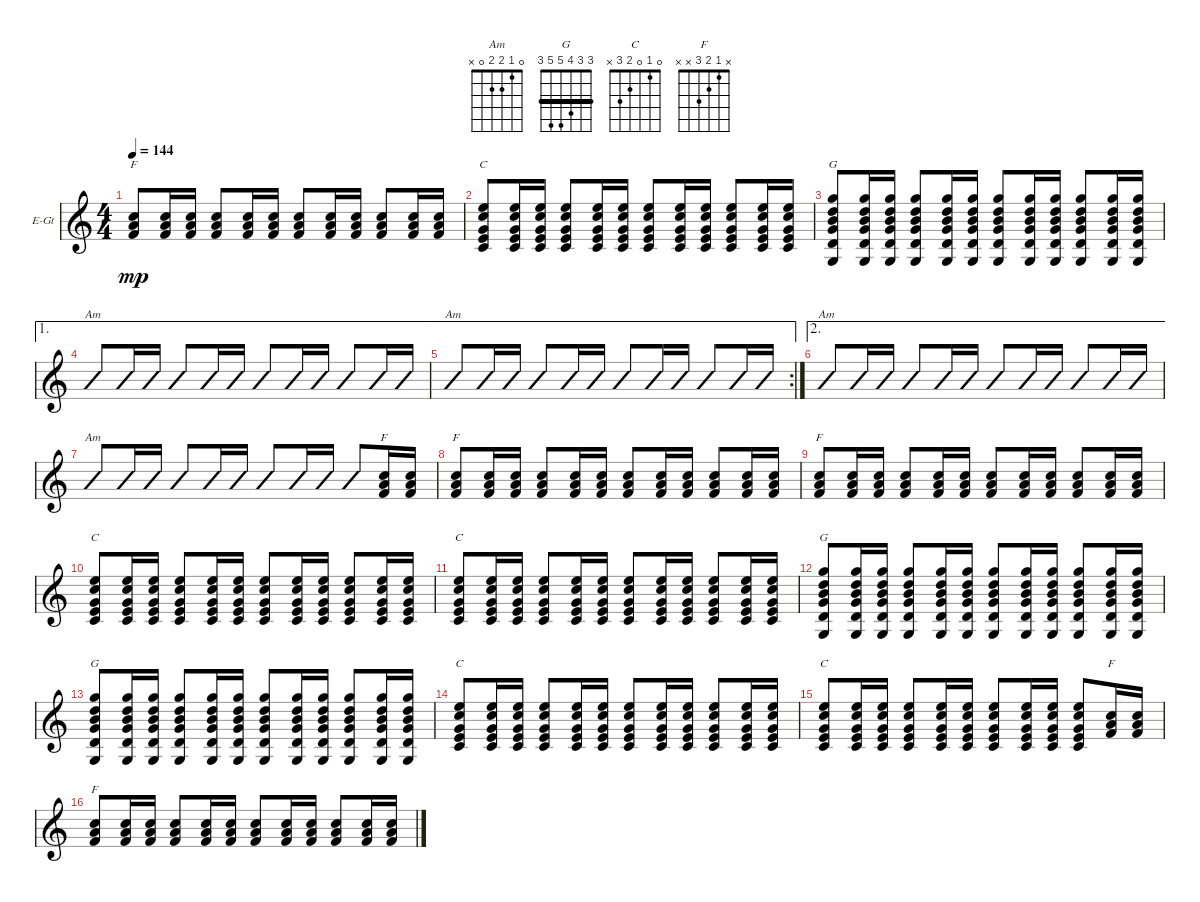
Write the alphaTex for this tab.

\defaultSystemsLayout 4
\bracketExtendMode groupsimilarinstruments
\firstSystemTrackNameOrientation horizontal
\otherSystemsTrackNameOrientation horizontal
\track ("Rhythm Guitar" "E-Gt") {instrument electricguitarjazz}
\staff {score}
\tuning (E4 B3 G3 D3 A2 E2)
\chord ("Am" 0 1 2 2 0 x)
\chord ("G" 3 3 4 5 5 3) {barre (3 3)}
\chord ("C" 0 1 0 2 3 x)
\chord ("F" x 1 2 3 x x)
\ts (4 4)
\tempo 144
\clef g2
\ks c
(3.4 2.3 1.2).8{ch "F" dy mp} (3.4 2.3 1.2).16 (3.4 2.3 1.2).16 (3.4 2.3 1.2).8 (3.4 2.3 1.2).16 (3.4 2.3 1.2).16 (3.4 2.3 1.2).8 (3.4 2.3 1.2).16 (3.4 2.3 1.2).16 (3.4 2.3 1.2).8 (3.4 2.3 1.2).16 (3.4 2.3 1.2).16 |
(3.5 2.4 0.3 1.2 0.1).8{ch "C"} (3.5 2.4 0.3 1.2 0.1).16 (3.5 2.4 0.3 1.2 0.1).16 (3.5 2.4 0.3 1.2 0.1).8 (3.5 2.4 0.3 1.2 0.1).16 (3.5 2.4 0.3 1.2 0.1).16 (3.5 2.4 0.3 1.2 0.1).8 (3.5 2.4 0.3 1.2 0.1).16 (3.5 2.4 0.3 1.2 0.1).16 (3.5 2.4 0.3 1.2 0.1).8 (3.5 2.4 0.3 1.2 0.1).16 (3.5 2.4 0.3 1.2 0.1).16 |
(3.6 5.5 5.4 4.3 3.2 3.1).8{ch "G"} (3.6 5.5 5.4 4.3 3.2 3.1).16 (3.6 5.5 5.4 4.3 3.2 3.1).16 (3.6 5.5 5.4 4.3 3.2 3.1).8 (3.6 5.5 5.4 4.3 3.2 3.1).16 (3.6 5.5 5.4 4.3 3.2 3.1).16 (3.6 5.5 5.4 4.3 3.2 3.1).8 (3.6 5.5 5.4 4.3 3.2 3.1).16 (3.6 5.5 5.4 4.3 3.2 3.1).16 (3.6 5.5 5.4 4.3 3.2 3.1).8 (3.6 5.5 5.4 4.3 3.2 3.1).16 (3.6 5.5 5.4 4.3 3.2 3.1).16 |
\ae 1
(0.5 2.4 2.3 1.2 0.1).8{ch "Am" slashed} (0.5 2.4 2.3 1.2 0.1).16{slashed} (0.5 2.4 2.3 1.2 0.1).16{slashed} (0.5 2.4 2.3 1.2 0.1).8{slashed} (0.5 2.4 2.3 1.2 0.1).16{slashed} (0.5 2.4 2.3 1.2 0.1).16{slashed} (0.5 2.4 2.3 1.2 0.1).8{slashed} (0.5 2.4 2.3 1.2 0.1).16{slashed} (0.5 2.4 2.3 1.2 0.1).16{slashed} (0.5 2.4 2.3 1.2 0.1).8{slashed} (0.5 2.4 2.3 1.2 0.1).16{slashed} (0.5 2.4 2.3 1.2 0.1).16{slashed} |
\ae 1
\rc 2
(0.5 2.4 2.3 1.2 0.1).8{ch "Am" slashed} (0.5 2.4 2.3 1.2 0.1).16{slashed} (0.5 2.4 2.3 1.2 0.1).16{slashed} (0.5 2.4 2.3 1.2 0.1).8{slashed} (0.5 2.4 2.3 1.2 0.1).16{slashed} (0.5 2.4 2.3 1.2 0.1).16{slashed} (0.5 2.4 2.3 1.2 0.1).8{slashed} (0.5 2.4 2.3 1.2 0.1).16{slashed} (0.5 2.4 2.3 1.2 0.1).16{slashed} (0.5 2.4 2.3 1.2 0.1).8{slashed} (0.5 2.4 2.3 1.2 0.1).16{slashed} (0.5 2.4 2.3 1.2 0.1).16{slashed} |
\ae 2
(0.5 2.4 2.3 1.2 0.1).8{ch "Am" slashed} (0.5 2.4 2.3 1.2 0.1).16{slashed} (0.5 2.4 2.3 1.2 0.1).16{slashed} (0.5 2.4 2.3 1.2 0.1).8{slashed} (0.5 2.4 2.3 1.2 0.1).16{slashed} (0.5 2.4 2.3 1.2 0.1).16{slashed} (0.5 2.4 2.3 1.2 0.1).8{slashed} (0.5 2.4 2.3 1.2 0.1).16{slashed} (0.5 2.4 2.3 1.2 0.1).16{slashed} (0.5 2.4 2.3 1.2 0.1).8{slashed} (0.5 2.4 2.3 1.2 0.1).16{slashed} (0.5 2.4 2.3 1.2 0.1).16{slashed} |
(0.5 2.4 2.3 1.2 0.1).8{ch "Am" slashed} (0.5 2.4 2.3 1.2 0.1).16{slashed} (0.5 2.4 2.3 1.2 0.1).16{slashed} (0.5 2.4 2.3 1.2 0.1).8{slashed} (0.5 2.4 2.3 1.2 0.1).16{slashed} (0.5 2.4 2.3 1.2 0.1).16{slashed} (0.5 2.4 2.3 1.2 0.1).8{slashed} (0.5 2.4 2.3 1.2 0.1).16{slashed} (0.5 2.4 2.3 1.2 0.1).16{slashed} (0.5 2.4 2.3 1.2 0.1).8{slashed} (3.4 2.3 1.2).16{ch "F"} (3.4 2.3 1.2).16 |
(3.4 2.3 1.2).8{ch "F"} (3.4 2.3 1.2).16 (3.4 2.3 1.2).16 (3.4 2.3 1.2).8 (3.4 2.3 1.2).16 (3.4 2.3 1.2).16 (3.4 2.3 1.2).8 (3.4 2.3 1.2).16 (3.4 2.3 1.2).16 (3.4 2.3 1.2).8 (3.4 2.3 1.2).16 (3.4 2.3 1.2).16 |
(3.4 2.3 1.2).8{ch "F"} (3.4 2.3 1.2).16 (3.4 2.3 1.2).16 (3.4 2.3 1.2).8 (3.4 2.3 1.2).16 (3.4 2.3 1.2).16 (3.4 2.3 1.2).8 (3.4 2.3 1.2).16 (3.4 2.3 1.2).16 (3.4 2.3 1.2).8 (3.4 2.3 1.2).16 (3.4 2.3 1.2).16 |
(3.5 2.4 0.3 1.2 0.1).8{ch "C"} (3.5 2.4 0.3 1.2 0.1).16 (3.5 2.4 0.3 1.2 0.1).16 (3.5 2.4 0.3 1.2 0.1).8 (3.5 2.4 0.3 1.2 0.1).16 (3.5 2.4 0.3 1.2 0.1).16 (3.5 2.4 0.3 1.2 0.1).8 (3.5 2.4 0.3 1.2 0.1).16 (3.5 2.4 0.3 1.2 0.1).16 (3.5 2.4 0.3 1.2 0.1).8 (3.5 2.4 0.3 1.2 0.1).16 (3.5 2.4 0.3 1.2 0.1).16 |
(3.5 2.4 0.3 1.2 0.1).8{ch "C"} (3.5 2.4 0.3 1.2 0.1).16 (3.5 2.4 0.3 1.2 0.1).16 (3.5 2.4 0.3 1.2 0.1).8 (3.5 2.4 0.3 1.2 0.1).16 (3.5 2.4 0.3 1.2 0.1).16 (3.5 2.4 0.3 1.2 0.1).8 (3.5 2.4 0.3 1.2 0.1).16 (3.5 2.4 0.3 1.2 0.1).16 (3.5 2.4 0.3 1.2 0.1).8 (3.5 2.4 0.3 1.2 0.1).16 (3.5 2.4 0.3 1.2 0.1).16 |
(3.6 5.5 5.4 4.3 3.2 3.1).8{ch "G"} (3.6 5.5 5.4 4.3 3.2 3.1).16 (3.6 5.5 5.4 4.3 3.2 3.1).16 (3.6 5.5 5.4 4.3 3.2 3.1).8 (3.6 5.5 5.4 4.3 3.2 3.1).16 (3.6 5.5 5.4 4.3 3.2 3.1).16 (3.6 5.5 5.4 4.3 3.2 3.1).8 (3.6 5.5 5.4 4.3 3.2 3.1).16 (3.6 5.5 5.4 4.3 3.2 3.1).16 (3.6 5.5 5.4 4.3 3.2 3.1).8 (3.6 5.5 5.4 4.3 3.2 3.1).16 (3.6 5.5 5.4 4.3 3.2 3.1).16 |
(3.6 5.5 5.4 4.3 3.2 3.1).8{ch "G"} (3.6 5.5 5.4 4.3 3.2 3.1).16 (3.6 5.5 5.4 4.3 3.2 3.1).16 (3.6 5.5 5.4 4.3 3.2 3.1).8 (3.6 5.5 5.4 4.3 3.2 3.1).16 (3.6 5.5 5.4 4.3 3.2 3.1).16 (3.6 5.5 5.4 4.3 3.2 3.1).8 (3.6 5.5 5.4 4.3 3.2 3.1).16 (3.6 5.5 5.4 4.3 3.2 3.1).16 (3.6 5.5 5.4 4.3 3.2 3.1).8 (3.6 5.5 5.4 4.3 3.2 3.1).16 (3.6 5.5 5.4 4.3 3.2 3.1).16 |
(3.5 2.4 0.3 1.2 0.1).8{ch "C"} (3.5 2.4 0.3 1.2 0.1).16 (3.5 2.4 0.3 1.2 0.1).16 (3.5 2.4 0.3 1.2 0.1).8 (3.5 2.4 0.3 1.2 0.1).16 (3.5 2.4 0.3 1.2 0.1).16 (3.5 2.4 0.3 1.2 0.1).8 (3.5 2.4 0.3 1.2 0.1).16 (3.5 2.4 0.3 1.2 0.1).16 (3.5 2.4 0.3 1.2 0.1).8 (3.5 2.4 0.3 1.2 0.1).16 (3.5 2.4 0.3 1.2 0.1).16 |
(3.5 2.4 0.3 1.2 0.1).8{ch "C"} (3.5 2.4 0.3 1.2 0.1).16 (3.5 2.4 0.3 1.2 0.1).16 (3.5 2.4 0.3 1.2 0.1).8 (3.5 2.4 0.3 1.2 0.1).16 (3.5 2.4 0.3 1.2 0.1).16 (3.5 2.4 0.3 1.2 0.1).8 (3.5 2.4 0.3 1.2 0.1).16 (3.5 2.4 0.3 1.2 0.1).16 (3.5 2.4 0.3 1.2 0.1).8 (3.4 2.3 1.2).16{ch "F"} (3.4 2.3 1.2).16 |
(3.4 2.3 1.2).8{ch "F"} (3.4 2.3 1.2).16 (3.4 2.3 1.2).16 (3.4 2.3 1.2).8 (3.4 2.3 1.2).16 (3.4 2.3 1.2).16 (3.4 2.3 1.2).8 (3.4 2.3 1.2).16 (3.4 2.3 1.2).16 (3.4 2.3 1.2).8 (3.4 2.3 1.2).16 (3.4 2.3 1.2).16
